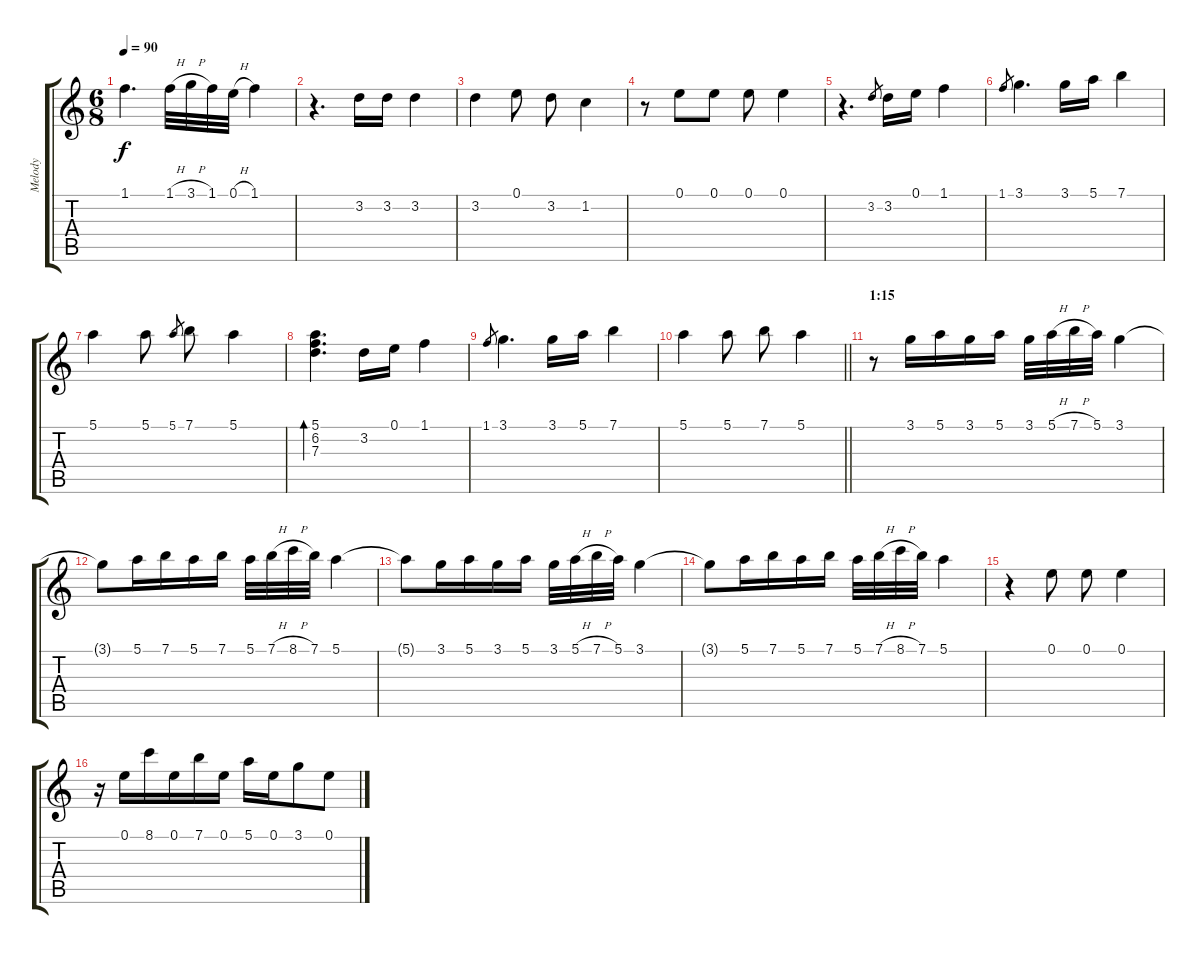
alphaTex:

\track ("Melody" "Melody") {instrument acousticguitarnylon}
\staff {score tabs}
\tuning (E4 B3 G3 D3 A2 E2) {hide}
\ts (6 8)
\tempo 90
\clef g2
\ks c
1.1.4{d dy f} 1.1{h}.32 3.1{h}.32 1.1.32 0.1{h}.32 1.1.4 |
r.4{d} 3.2.16 3.2.16 3.2.4 |
3.2.4 0.1.8 3.2.8 1.2.4 |
r.8 0.1.8 0.1.8 0.1.8 0.1.4 |
r.4{d} 3.2.8{gr} 3.2.16 0.1.16 1.1.4 |
1.1.8{gr} 3.1.4{d} 3.1.16 5.1.16 7.1.4 |
5.1.4 5.1.8 5.1.8{gr} 7.1.8 5.1.4 |
(5.1 6.2 7.3).4{d bd 240} 3.2.16 0.1.16 1.1.4 |
1.1.8{gr} 3.1.4{d} 3.1.16 5.1.16 7.1.4 |
\barLineRight lightlight
5.1.4 5.1.8 7.1.8 5.1.4 |
\section ("" "1:15")
r.8 3.1.16 5.1.16 3.1.16 5.1.16 3.1.32 5.1{h}.32 7.1{h}.32 5.1.32 3.1.4 |
3.1{t}.8 5.1.16 7.1.16 5.1.16 7.1.16 5.1.32 7.1{h}.32 8.1{h}.32 7.1.32 5.1.4 |
5.1{t}.8 3.1.16 5.1.16 3.1.16 5.1.16 3.1.32 5.1{h}.32 7.1{h}.32 5.1.32 3.1.4 |
3.1{t}.8 5.1.16 7.1.16 5.1.16 7.1.16 5.1.32 7.1{h}.32 8.1{h}.32 7.1.32 5.1.4 |
r.4 0.1.8 0.1.8 0.1.4 |
r.16 0.1.16 8.1.16 0.1.16 7.1.16 0.1.16 5.1.16 0.1.16 3.1.8 0.1.8
